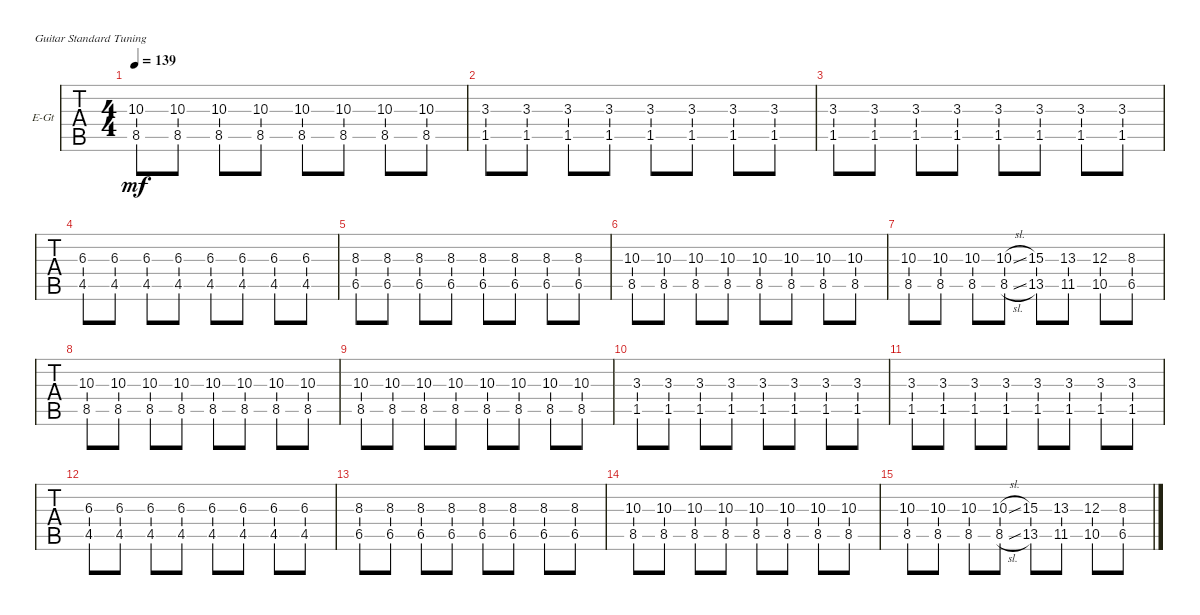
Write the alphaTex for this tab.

\defaultSystemsLayout 4
\bracketExtendMode groupsimilarinstruments
\firstSystemTrackNameOrientation horizontal
\otherSystemsTrackNameOrientation horizontal
\track ("Chorus Octaves" "E-Gt") {instrument distortionguitar}
\staff {tabs}
\tuning (E4 B3 G3 D3 A2 E2)
\ts (4 4)
\tempo 139
\clef g2
\scale
0.333333
\ks c
(8.5 10.3).8{dy mf} (8.5 10.3).8 (8.5 10.3).8 (8.5 10.3).8 (8.5 10.3).8 (8.5 10.3).8 (8.5 10.3).8 (8.5 10.3).8 |
\scale
0.333333 (1.5 3.3).8 (1.5 3.3).8 (1.5 3.3).8 (1.5 3.3).8 (1.5 3.3).8 (1.5 3.3).8 (1.5 3.3).8 (1.5 3.3).8 |
\scale
0.333333 (1.5 3.3).8 (1.5 3.3).8 (1.5 3.3).8 (1.5 3.3).8 (1.5 3.3).8 (1.5 3.3).8 (1.5 3.3).8 (1.5 3.3).8 |
\scale
0.333333 (4.5 6.3).8 (4.5 6.3).8 (4.5 6.3).8 (4.5 6.3).8 (4.5 6.3).8 (4.5 6.3).8 (4.5 6.3).8 (4.5 6.3).8 |
\scale
0.333333 (8.3 6.5).8 (8.3 6.5).8 (8.3 6.5).8 (8.3 6.5).8 (8.3 6.5).8 (8.3 6.5).8 (8.3 6.5).8 (8.3 6.5).8 |
\scale
0.333333 (8.5 10.3).8 (8.5 10.3).8 (8.5 10.3).8 (8.5 10.3).8 (8.5 10.3).8 (8.5 10.3).8 (8.5 10.3).8 (8.5 10.3).8 |
\scale
0.333333 (8.5 10.3).8 (8.5 10.3).8 (8.5 10.3).8 (8.5{sl} 10.3{sl}).8 (13.5 15.3).8 (11.5 13.3).8 (10.5 12.3).8 (6.5 8.3).8 |
\scale
0.333333 (8.5 10.3).8 (8.5 10.3).8 (8.5 10.3).8 (8.5 10.3).8 (8.5 10.3).8 (8.5 10.3).8 (8.5 10.3).8 (8.5 10.3).8 |
\scale
0.333333 (8.5 10.3).8 (8.5 10.3).8 (8.5 10.3).8 (8.5 10.3).8 (8.5 10.3).8 (8.5 10.3).8 (8.5 10.3).8 (8.5 10.3).8 |
\scale
0.333333 (1.5 3.3).8 (1.5 3.3).8 (1.5 3.3).8 (1.5 3.3).8 (1.5 3.3).8 (1.5 3.3).8 (1.5 3.3).8 (1.5 3.3).8 |
\scale
0.333333 (1.5 3.3).8 (1.5 3.3).8 (1.5 3.3).8 (1.5 3.3).8 (1.5 3.3).8 (1.5 3.3).8 (1.5 3.3).8 (1.5 3.3).8 |
\scale
0.333333 (4.5 6.3).8 (4.5 6.3).8 (4.5 6.3).8 (4.5 6.3).8 (4.5 6.3).8 (4.5 6.3).8 (4.5 6.3).8 (4.5 6.3).8 |
\scale
0.333333 (8.3 6.5).8 (8.3 6.5).8 (8.3 6.5).8 (8.3 6.5).8 (8.3 6.5).8 (8.3 6.5).8 (8.3 6.5).8 (8.3 6.5).8 |
\scale
0.333333 (8.5 10.3).8 (8.5 10.3).8 (8.5 10.3).8 (8.5 10.3).8 (8.5 10.3).8 (8.5 10.3).8 (8.5 10.3).8 (8.5 10.3).8 |
\scale
0.333333 (8.5 10.3).8 (8.5 10.3).8 (8.5 10.3).8 (8.5{sl} 10.3{sl}).8 (13.5 15.3).8 (11.5 13.3).8 (10.5 12.3).8 (6.5 8.3).8 |
\scale
0.333333
